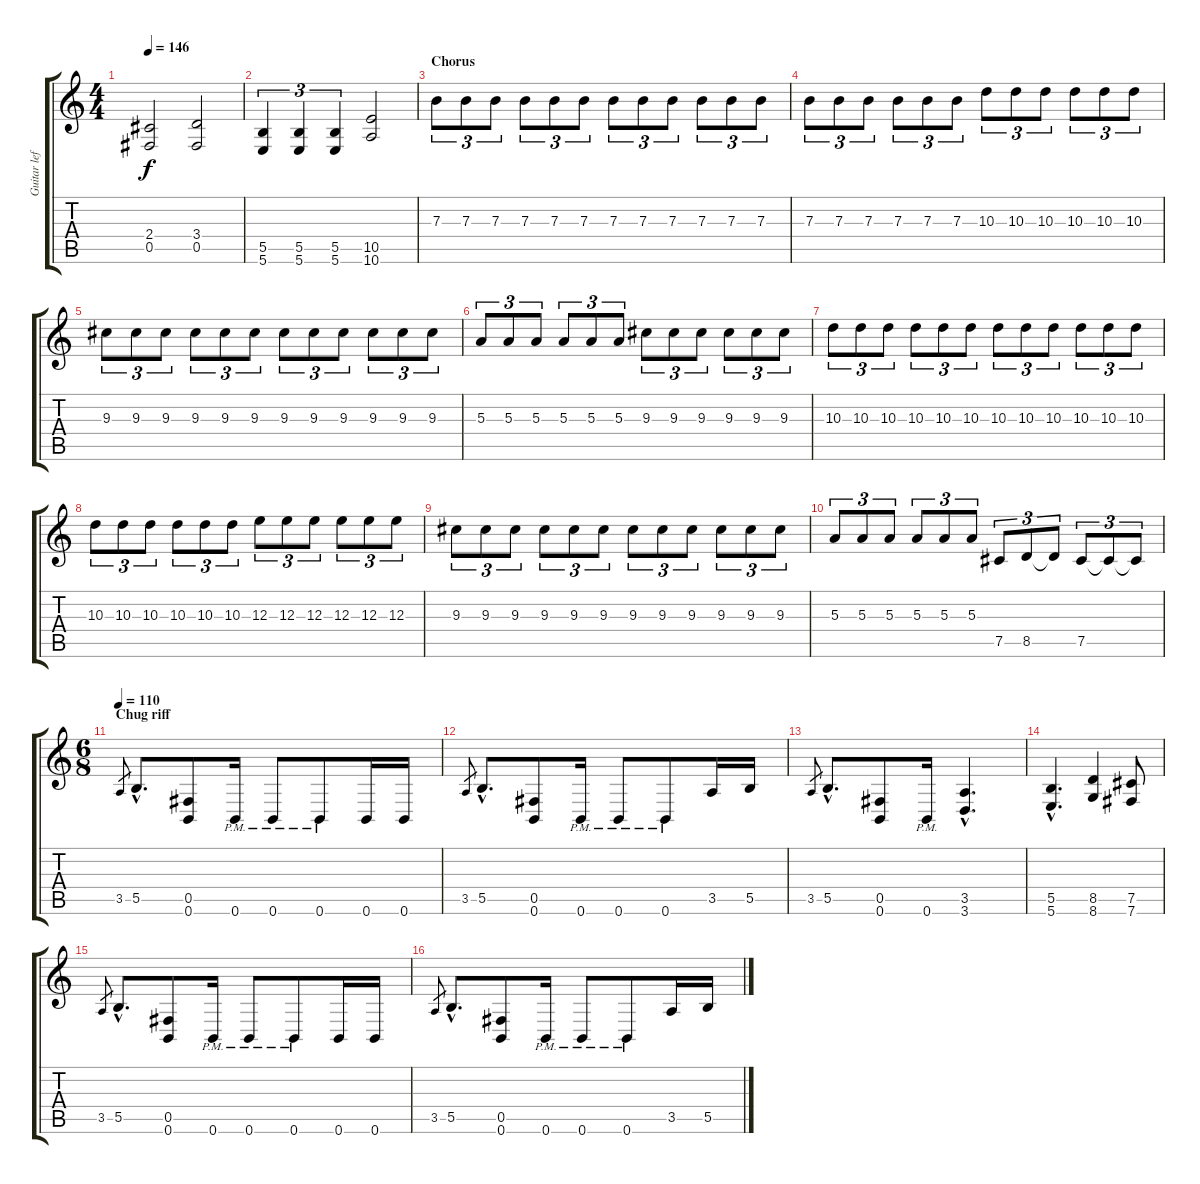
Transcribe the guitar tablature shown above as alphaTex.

\track ("Guitar left channel" "Guitar lef") {instrument distortionguitar}
\staff {score tabs}
\tuning (Db4 Ab3 E3 B2 Gb2 B1) {hide}
\ts (4 4)
\tempo 146
\clef g2
\ks c
(2.4 0.5).2{dy f} (3.4 0.5).2 |
(5.5 5.6).4{tu (3 2)} (5.5 5.6).4{tu (3 2)} (5.5 5.6).4{tu (3 2)} (10.5 10.6).2 |
\section ("" "Chorus")
7.3.8{tu (3 2)} 7.3.8{tu (3 2)} 7.3.8{tu (3 2)} 7.3.8{tu (3 2)} 7.3.8{tu (3 2)} 7.3.8{tu (3 2)} 7.3.8{tu (3 2)} 7.3.8{tu (3 2)} 7.3.8{tu (3 2)} 7.3.8{tu (3 2)} 7.3.8{tu (3 2)} 7.3.8{tu (3 2)} |
7.3.8{tu (3 2)} 7.3.8{tu (3 2)} 7.3.8{tu (3 2)} 7.3.8{tu (3 2)} 7.3.8{tu (3 2)} 7.3.8{tu (3 2)} 10.3.8{tu (3 2)} 10.3.8{tu (3 2)} 10.3.8{tu (3 2)} 10.3.8{tu (3 2)} 10.3.8{tu (3 2)} 10.3.8{tu (3 2)} |
9.3.8{tu (3 2)} 9.3.8{tu (3 2)} 9.3.8{tu (3 2)} 9.3.8{tu (3 2)} 9.3.8{tu (3 2)} 9.3.8{tu (3 2)} 9.3.8{tu (3 2)} 9.3.8{tu (3 2)} 9.3.8{tu (3 2)} 9.3.8{tu (3 2)} 9.3.8{tu (3 2)} 9.3.8{tu (3 2)} |
5.3.8{tu (3 2)} 5.3.8{tu (3 2)} 5.3.8{tu (3 2)} 5.3.8{tu (3 2)} 5.3.8{tu (3 2)} 5.3.8{tu (3 2)} 9.3.8{tu (3 2)} 9.3.8{tu (3 2)} 9.3.8{tu (3 2)} 9.3.8{tu (3 2)} 9.3.8{tu (3 2)} 9.3.8{tu (3 2)} |
10.3.8{tu (3 2)} 10.3.8{tu (3 2)} 10.3.8{tu (3 2)} 10.3.8{tu (3 2)} 10.3.8{tu (3 2)} 10.3.8{tu (3 2)} 10.3.8{tu (3 2)} 10.3.8{tu (3 2)} 10.3.8{tu (3 2)} 10.3.8{tu (3 2)} 10.3.8{tu (3 2)} 10.3.8{tu (3 2)} |
10.3.8{tu (3 2)} 10.3.8{tu (3 2)} 10.3.8{tu (3 2)} 10.3.8{tu (3 2)} 10.3.8{tu (3 2)} 10.3.8{tu (3 2)} 12.3.8{tu (3 2)} 12.3.8{tu (3 2)} 12.3.8{tu (3 2)} 12.3.8{tu (3 2)} 12.3.8{tu (3 2)} 12.3.8{tu (3 2)} |
9.3.8{tu (3 2)} 9.3.8{tu (3 2)} 9.3.8{tu (3 2)} 9.3.8{tu (3 2)} 9.3.8{tu (3 2)} 9.3.8{tu (3 2)} 9.3.8{tu (3 2)} 9.3.8{tu (3 2)} 9.3.8{tu (3 2)} 9.3.8{tu (3 2)} 9.3.8{tu (3 2)} 9.3.8{tu (3 2)} |
5.3.8{tu (3 2)} 5.3.8{tu (3 2)} 5.3.8{tu (3 2)} 5.3.8{tu (3 2)} 5.3.8{tu (3 2)} 5.3.8{tu (3 2)} 7.5.8{tu (3 2)} 8.5.8{tu (3 2)} 8.5{t}.8{tu (3 2)} 7.5.8{tu (3 2)} 7.5{t}.8{tu (3 2)} 7.5{t}.8{tu (3 2)} |
\ts (6 8)
\section ("" "Chug riff")
\tempo 110
3.5.8{gr} 5.5{hac}.8{d} (0.5 0.6).8 0.6{pm}.16 0.6{pm}.8 0.6{pm}.8 0.6.16 0.6.16 |
3.5.8{gr} 5.5{hac}.8{d} (0.5 0.6).8 0.6{pm}.16 0.6{pm}.8 0.6{pm}.8 3.5.16 5.5.16 |
3.5.8{gr} 5.5{hac}.8{d} (0.5 0.6).8 0.6{pm}.16 (3.5{hac} 3.6{hac}).4{d} |
(5.5{hac} 5.6{hac}).4{d} (8.5 8.6).4 (7.5 7.6).8 |
3.5.8{gr} 5.5{hac}.8{d} (0.5 0.6).8 0.6{pm}.16 0.6{pm}.8 0.6{pm}.8 0.6.16 0.6.16 |
3.5.8{gr} 5.5{hac}.8{d} (0.5 0.6).8 0.6{pm}.16 0.6{pm}.8 0.6{pm}.8 3.5.16 5.5.16
